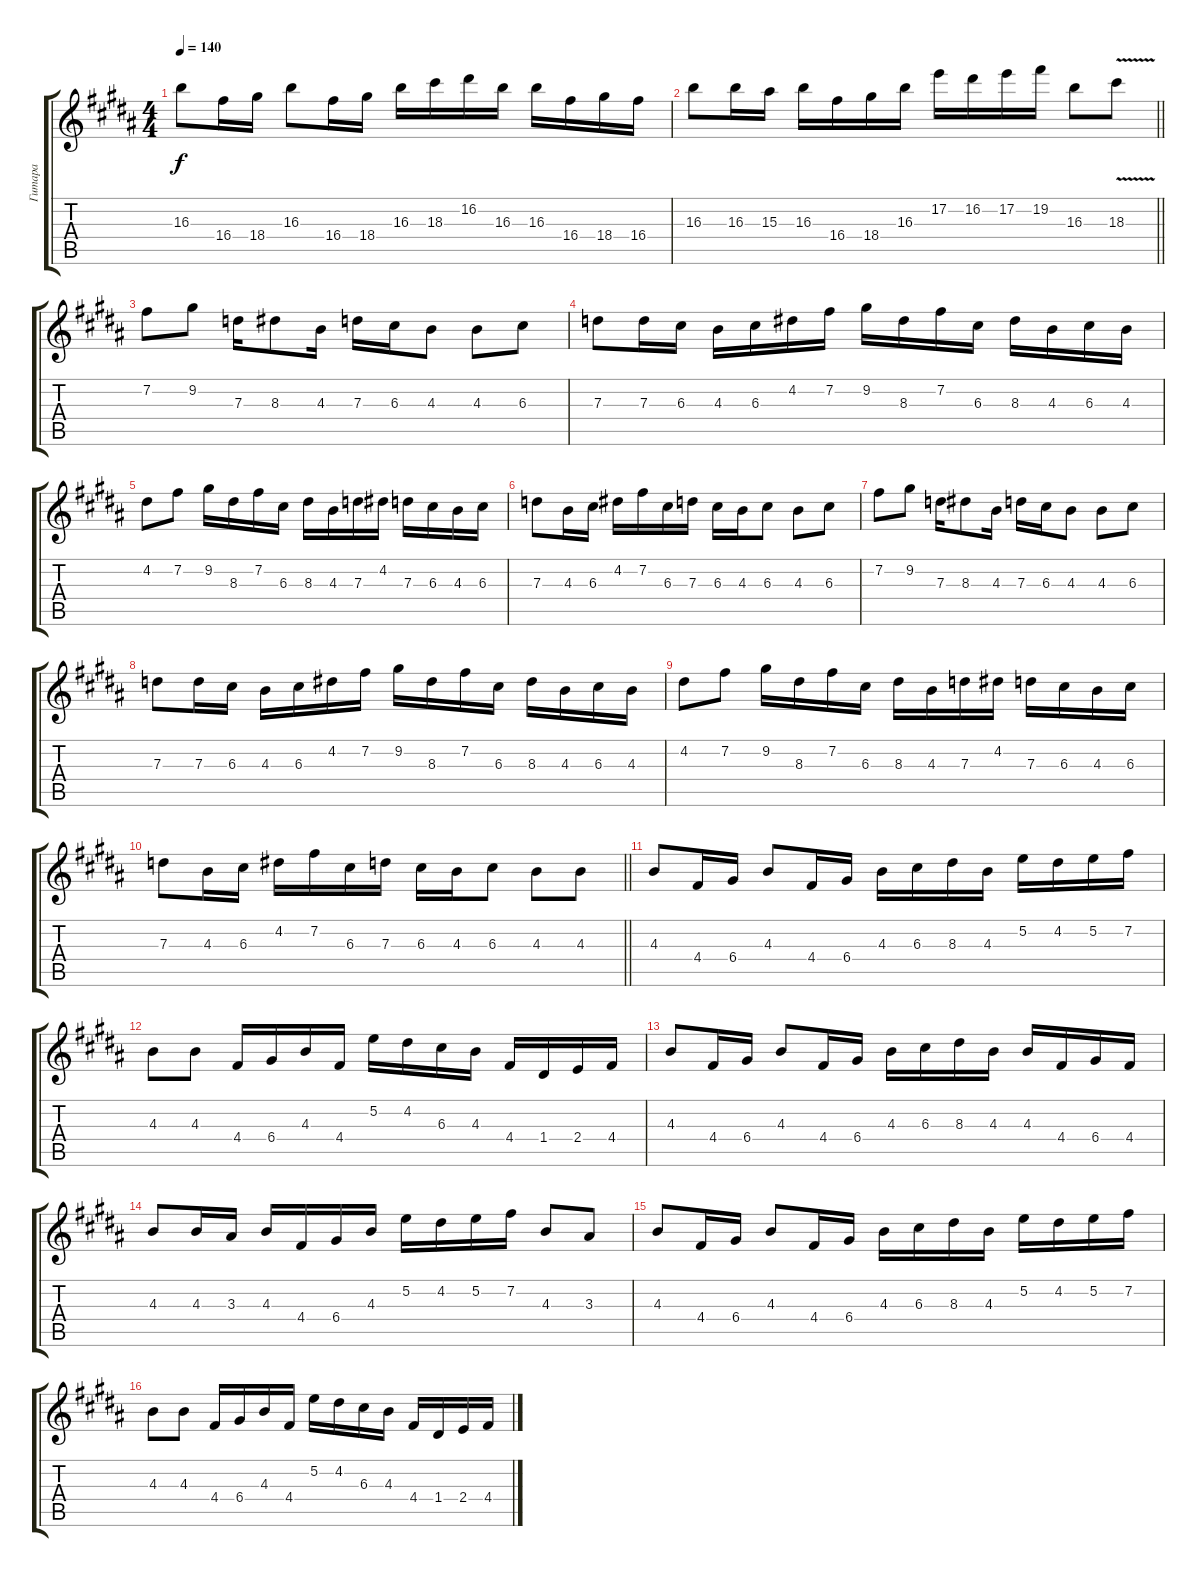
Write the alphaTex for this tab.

\track ("Гитара" "Гитара") {instrument overdrivenguitar}
\staff {score tabs}
\tuning (E4 B3 G3 D3 A2 E2) {hide}
\ts (4 4)
\tempo 140
\clef g2
\ks b
16.3.8{dy f} 16.4.16 18.4.16 16.3.8 16.4.16 18.4.16 16.3.16 18.3.16 16.2.16 16.3.16 16.3.16 16.4.16 18.4.16 16.4.16 |
\barLineRight lightlight
16.3.8 16.3.16 15.3.16 16.3.16 16.4.16 18.4.16 16.3.16 17.2.16 16.2.16 17.2.16 19.2.16 16.3.8 18.3{v}.8 |
7.2.8 9.2.8 7.3.16 8.3.8 4.3.16 7.3.16 6.3.16 4.3.8 4.3.8 6.3.8 |
7.3.8 7.3.16 6.3.16 4.3.16 6.3.16 4.2.16 7.2.16 9.2.16 8.3.16 7.2.16 6.3.16 8.3.16 4.3.16 6.3.16 4.3.16 |
4.2.8 7.2.8 9.2.16 8.3.16 7.2.16 6.3.16 8.3.16 4.3.16 7.3.16 4.2.16 7.3.16 6.3.16 4.3.16 6.3.16 |
7.3.8 4.3.16 6.3.16 4.2.16 7.2.16 6.3.16 7.3.16 6.3.16 4.3.16 6.3.8 4.3.8 6.3.8 |
7.2.8 9.2.8 7.3.16 8.3.8 4.3.16 7.3.16 6.3.16 4.3.8 4.3.8 6.3.8 |
7.3.8 7.3.16 6.3.16 4.3.16 6.3.16 4.2.16 7.2.16 9.2.16 8.3.16 7.2.16 6.3.16 8.3.16 4.3.16 6.3.16 4.3.16 |
4.2.8 7.2.8 9.2.16 8.3.16 7.2.16 6.3.16 8.3.16 4.3.16 7.3.16 4.2.16 7.3.16 6.3.16 4.3.16 6.3.16 |
\barLineRight lightlight
7.3.8 4.3.16 6.3.16 4.2.16 7.2.16 6.3.16 7.3.16 6.3.16 4.3.16 6.3.8 4.3.8 4.3.8 |
4.3.8 4.4.16 6.4.16 4.3.8 4.4.16 6.4.16 4.3.16 6.3.16 8.3.16 4.3.16 5.2.16 4.2.16 5.2.16 7.2.16 |
4.3.8 4.3.8 4.4.16 6.4.16 4.3.16 4.4.16 5.2.16 4.2.16 6.3.16 4.3.16 4.4.16 1.4.16 2.4.16 4.4.16 |
4.3.8 4.4.16 6.4.16 4.3.8 4.4.16 6.4.16 4.3.16 6.3.16 8.3.16 4.3.16 4.3.16 4.4.16 6.4.16 4.4.16 |
4.3.8 4.3.16 3.3.16 4.3.16 4.4.16 6.4.16 4.3.16 5.2.16 4.2.16 5.2.16 7.2.16 4.3.8 3.3.8 |
4.3.8{volume 0} 4.4.16 6.4.16 4.3.8 4.4.16 6.4.16 4.3.16 6.3.16 8.3.16 4.3.16 5.2.16 4.2.16 5.2.16 7.2.16 |
4.3.8 4.3.8 4.4.16 6.4.16 4.3.16 4.4.16 5.2.16 4.2.16 6.3.16 4.3.16 4.4.16 1.4.16 2.4.16 4.4.16
